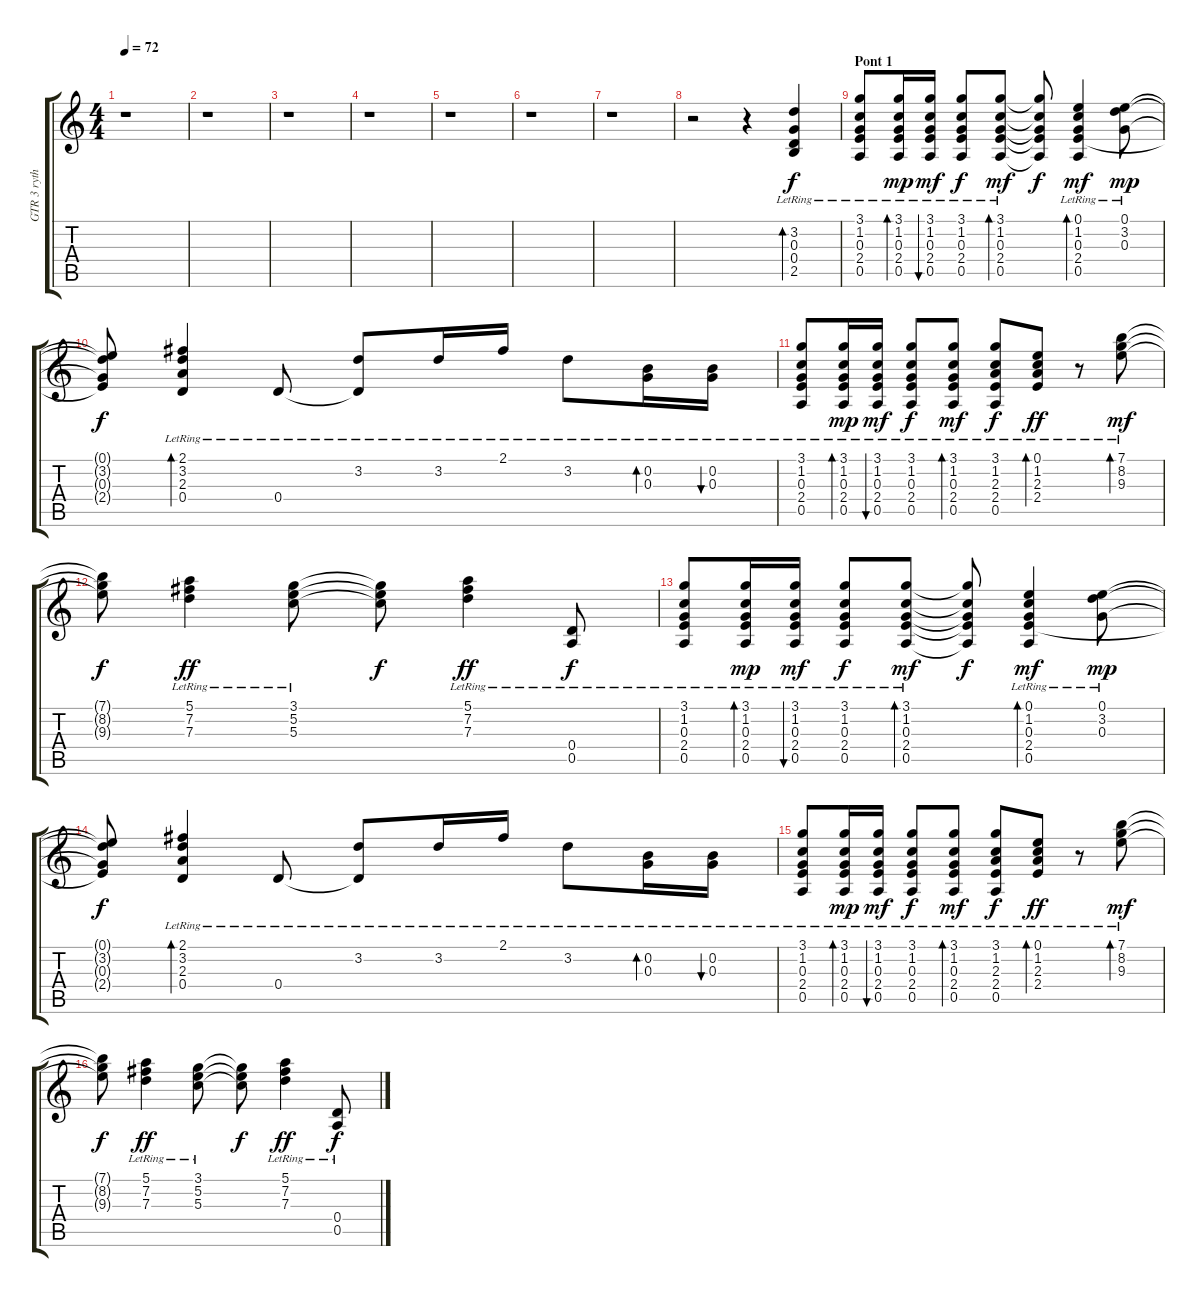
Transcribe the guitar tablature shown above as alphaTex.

\track ("GTR 3 rythm clean" "GTR 3 ryth") {instrument electricguitarjazz}
\staff {score tabs}
\tuning (E4 B3 G3 D3 A2 E2) {hide}
\ts (4 4)
\tempo 72
\clef g2
\ks c
r.1{dy f} |
r.1 |
r.1 |
r.1 |
r.1 |
r.1 |
r.1 |
r.2 r.4 (3.2{lr} 0.3{lr} 0.4{lr} 2.5{lr}).4{bd 120} |
\section ("" "Pont 1")
(3.1{lr} 1.2{lr} 0.3{lr} 2.4{lr} 0.5{lr}).8 (3.1{lr} 1.2{lr} 0.3{lr} 2.4{lr} 0.5{lr}).16{bd 60 dy mp} (3.1{lr} 1.2{lr} 0.3{lr} 2.4{lr} 0.5{lr}).16{bu 120 dy mf} (3.1{lr} 1.2{lr} 0.3{lr} 2.4{lr} 0.5{lr}).8{dy f} (3.1{lr} 1.2{lr} 0.3{lr} 2.4{lr} 0.5{lr}).8{bd 30 dy mf} (3.1{t} 1.2{t} 0.3{t} 2.4{t} 0.5{t}).8{dy f} (0.1{lr} 1.2{lr} 0.3{lr} 2.4{lr} 0.5{lr}).4{bd 60 dy mf} (0.1{lr} 3.2{lr} 0.3{lr}).8{dy mp} |
(0.1{t} 3.2{t} 0.3{t} 2.4{t}).8{dy f} (2.1{lr} 3.2{lr} 2.3{lr} 0.4{lr}).4{bd 60} 0.4{lr}.8 (3.2{lr} 0.4{t}).8 3.2{lr}.16 2.1{lr}.16 3.2{lr}.8 (0.2{lr} 0.3{lr}).16{bd 60} (0.2{lr} 0.3{lr}).16{bu 60} |
(3.1{lr} 1.2{lr} 0.3{lr} 2.4{lr} 0.5{lr}).8 (3.1{lr} 1.2{lr} 0.3{lr} 2.4{lr} 0.5{lr}).16{bd 60 dy mp} (3.1{lr} 1.2{lr} 0.3{lr} 2.4{lr} 0.5{lr}).16{bu 120 dy mf} (3.1{lr} 1.2{lr} 0.3{lr} 2.4{lr} 0.5{lr}).8{dy f} (3.1{lr} 1.2{lr} 0.3{lr} 2.4{lr} 0.5{lr}).8{bd 30 dy mf} (3.1{lr} 1.2{lr} 2.3{lr} 2.4{lr} 0.5{lr}).8{dy f} (0.1{lr} 1.2{lr} 2.3{lr} 2.4{lr}).8{bd 60 dy ff} r.8 (7.1{lr} 8.2{lr} 9.3{lr}).8{bd 30 dy mf} |
(7.1{t} 8.2{t} 9.3{t}).8{dy f} (5.1{lr} 7.2{lr} 7.3{lr}).4{dy ff} (3.1{lr} 5.2{lr} 5.3{lr}).8 (3.1{t} 5.2{t} 5.3{t}).8{dy f} (5.1{lr} 7.2{lr} 7.3{lr}).4{dy ff} (0.4{lr} 0.5{lr}).8{dy f} |
(3.1{lr} 1.2{lr} 0.3{lr} 2.4{lr} 0.5{lr}).8 (3.1{lr} 1.2{lr} 0.3{lr} 2.4{lr} 0.5{lr}).16{bd 60 dy mp} (3.1{lr} 1.2{lr} 0.3{lr} 2.4{lr} 0.5{lr}).16{bu 120 dy mf} (3.1{lr} 1.2{lr} 0.3{lr} 2.4{lr} 0.5{lr}).8{dy f} (3.1{lr} 1.2{lr} 0.3{lr} 2.4{lr} 0.5{lr}).8{bd 30 dy mf} (3.1{t} 1.2{t} 0.3{t} 2.4{t} 0.5{t}).8{dy f} (0.1{lr} 1.2{lr} 0.3{lr} 2.4{lr} 0.5{lr}).4{bd 60 dy mf} (0.1{lr} 3.2{lr} 0.3{lr}).8{dy mp} |
(0.1{t} 3.2{t} 0.3{t} 2.4{t}).8{dy f} (2.1{lr} 3.2{lr} 2.3{lr} 0.4{lr}).4{bd 60} 0.4{lr}.8 (3.2{lr} 0.4{t}).8 3.2{lr}.16 2.1{lr}.16 3.2{lr}.8 (0.2{lr} 0.3{lr}).16{bd 60} (0.2{lr} 0.3{lr}).16{bu 60} |
(3.1{lr} 1.2{lr} 0.3{lr} 2.4{lr} 0.5{lr}).8 (3.1{lr} 1.2{lr} 0.3{lr} 2.4{lr} 0.5{lr}).16{bd 60 dy mp} (3.1{lr} 1.2{lr} 0.3{lr} 2.4{lr} 0.5{lr}).16{bu 120 dy mf} (3.1{lr} 1.2{lr} 0.3{lr} 2.4{lr} 0.5{lr}).8{dy f} (3.1{lr} 1.2{lr} 0.3{lr} 2.4{lr} 0.5{lr}).8{bd 30 dy mf} (3.1{lr} 1.2{lr} 2.3{lr} 2.4{lr} 0.5{lr}).8{dy f} (0.1{lr} 1.2{lr} 2.3{lr} 2.4{lr}).8{bd 60 dy ff} r.8 (7.1{lr} 8.2{lr} 9.3{lr}).8{bd 30 dy mf} |
(7.1{t} 8.2{t} 9.3{t}).8{dy f} (5.1{lr} 7.2{lr} 7.3{lr}).4{dy ff} (3.1{lr} 5.2{lr} 5.3{lr}).8 (3.1{t} 5.2{t} 5.3{t}).8{dy f} (5.1{lr} 7.2{lr} 7.3{lr}).4{dy ff} (0.4{lr} 0.5{lr}).8{dy f}
